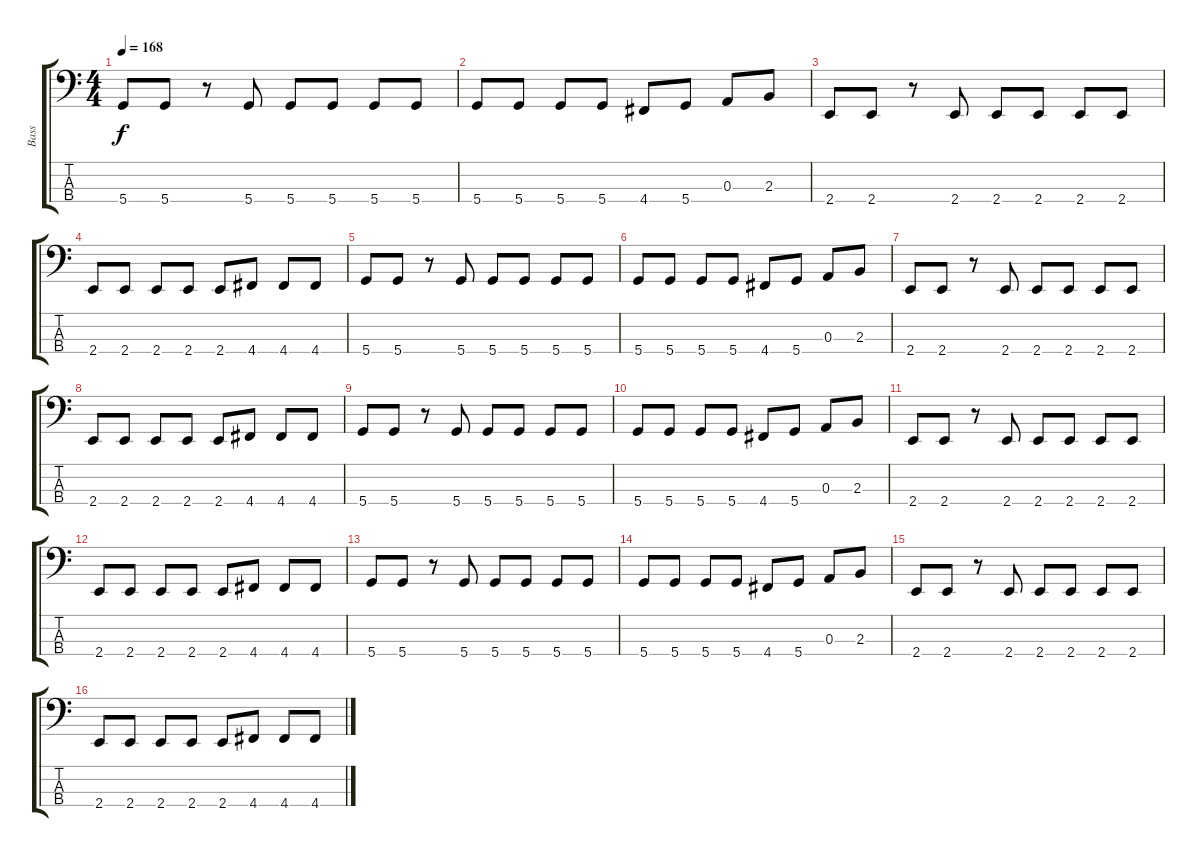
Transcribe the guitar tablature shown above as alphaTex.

\track ("Bass" "Bass") {instrument electricbasspick}
\staff {score tabs}
\tuning (G2 D2 A1 D1) {hide}
\ts (4 4)
\tempo 168
\clef f4
\ks c
5.4.8{dy f} 5.4.8 r.8 5.4.8 5.4.8 5.4.8 5.4.8 5.4.8 |
5.4.8 5.4.8 5.4.8 5.4.8 4.4.8 5.4.8 0.3.8 2.3.8 |
2.4.8 2.4.8 r.8 2.4.8 2.4.8 2.4.8 2.4.8 2.4.8 |
2.4.8 2.4.8 2.4.8 2.4.8 2.4.8 4.4.8 4.4.8 4.4.8 |
5.4.8 5.4.8 r.8 5.4.8 5.4.8 5.4.8 5.4.8 5.4.8 |
5.4.8 5.4.8 5.4.8 5.4.8 4.4.8 5.4.8 0.3.8 2.3.8 |
2.4.8 2.4.8 r.8 2.4.8 2.4.8 2.4.8 2.4.8 2.4.8 |
2.4.8 2.4.8 2.4.8 2.4.8 2.4.8 4.4.8 4.4.8 4.4.8 |
5.4.8 5.4.8 r.8 5.4.8 5.4.8 5.4.8 5.4.8 5.4.8 |
5.4.8 5.4.8 5.4.8 5.4.8 4.4.8 5.4.8 0.3.8 2.3.8 |
2.4.8 2.4.8 r.8 2.4.8 2.4.8 2.4.8 2.4.8 2.4.8 |
2.4.8 2.4.8 2.4.8 2.4.8 2.4.8 4.4.8 4.4.8 4.4.8 |
5.4.8 5.4.8 r.8 5.4.8 5.4.8 5.4.8 5.4.8 5.4.8 |
5.4.8 5.4.8 5.4.8 5.4.8 4.4.8 5.4.8 0.3.8 2.3.8 |
2.4.8 2.4.8 r.8 2.4.8 2.4.8 2.4.8 2.4.8 2.4.8 |
2.4.8 2.4.8 2.4.8 2.4.8 2.4.8 4.4.8 4.4.8 4.4.8
